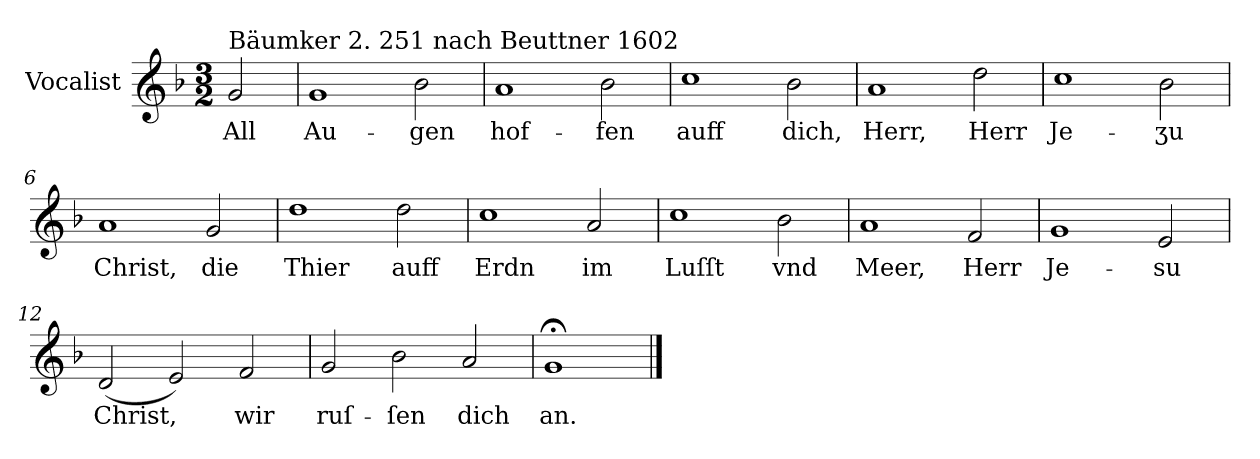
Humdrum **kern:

**kern	**text
*part1	*part1
*staff1	*staff1
*I"Vocalist	*
*k[b-]	*
*M3/2	*
=	=
!LO:TX:a:t=Bäumker 2. 251 nach Beuttner 1602	!
2g	All
=1	=1
1g	Au-
2b-	-gen
=2	=2
1a	hof-
2b-	-fen
=3	=3
1cc	auff
2b-	dich,
=4	=4
1a	Herr,
2dd	Herr
=5	=5
1cc	Je-
2b-	-ʒu
=6	=6
1a	Christ,
2g	die
=7	=7
1dd	Thier
2dd	auff
=8	=8
1cc	Erdn
2a	im
=9	=9
1cc	Luſſt
2b-	vnd
=10	=10
1a	Meer,
2f	Herr
=11	=11
1g	Je-
2e	-su
=12	=12
(2d	Christ,
2e)	.
2f	wir
=13	=13
2g	ruſ-
2b-	-ſen
2a	dich
=14	=14
1g;<	an.
==	==
*-	*-
